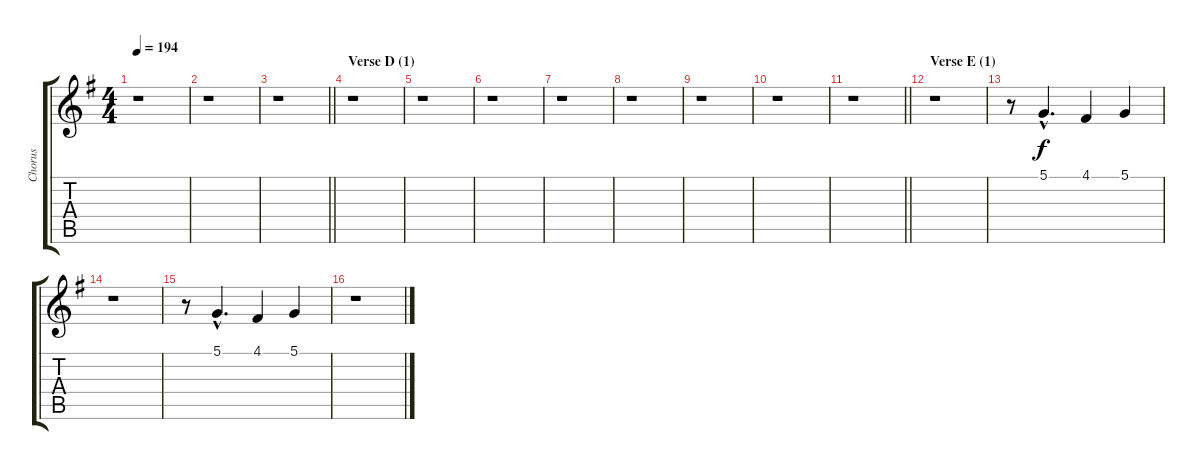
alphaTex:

\track ("Chorus" "Chorus") {instrument sopranosax}
\staff {score tabs}
\tuning (D4 A3 F3 C3 G2 D2) {hide}
\ts (4 4)
\tempo 194
\clef g2
\ks eminor
r.1{dy f} |
r.1 |
\barLineRight lightlight
r.1 |
\section ("" "Verse D (1)")
r.1 |
r.1 |
r.1 |
r.1 |
r.1 |
r.1 |
r.1 |
\barLineRight lightlight
r.1 |
\section ("" "Verse E (1)")
r.1 |
r.8 5.1{hac}.4{d} 4.1.4 5.1.4 |
r.1 |
r.8 5.1{hac}.4{d} 4.1.4 5.1.4 |
r.1
